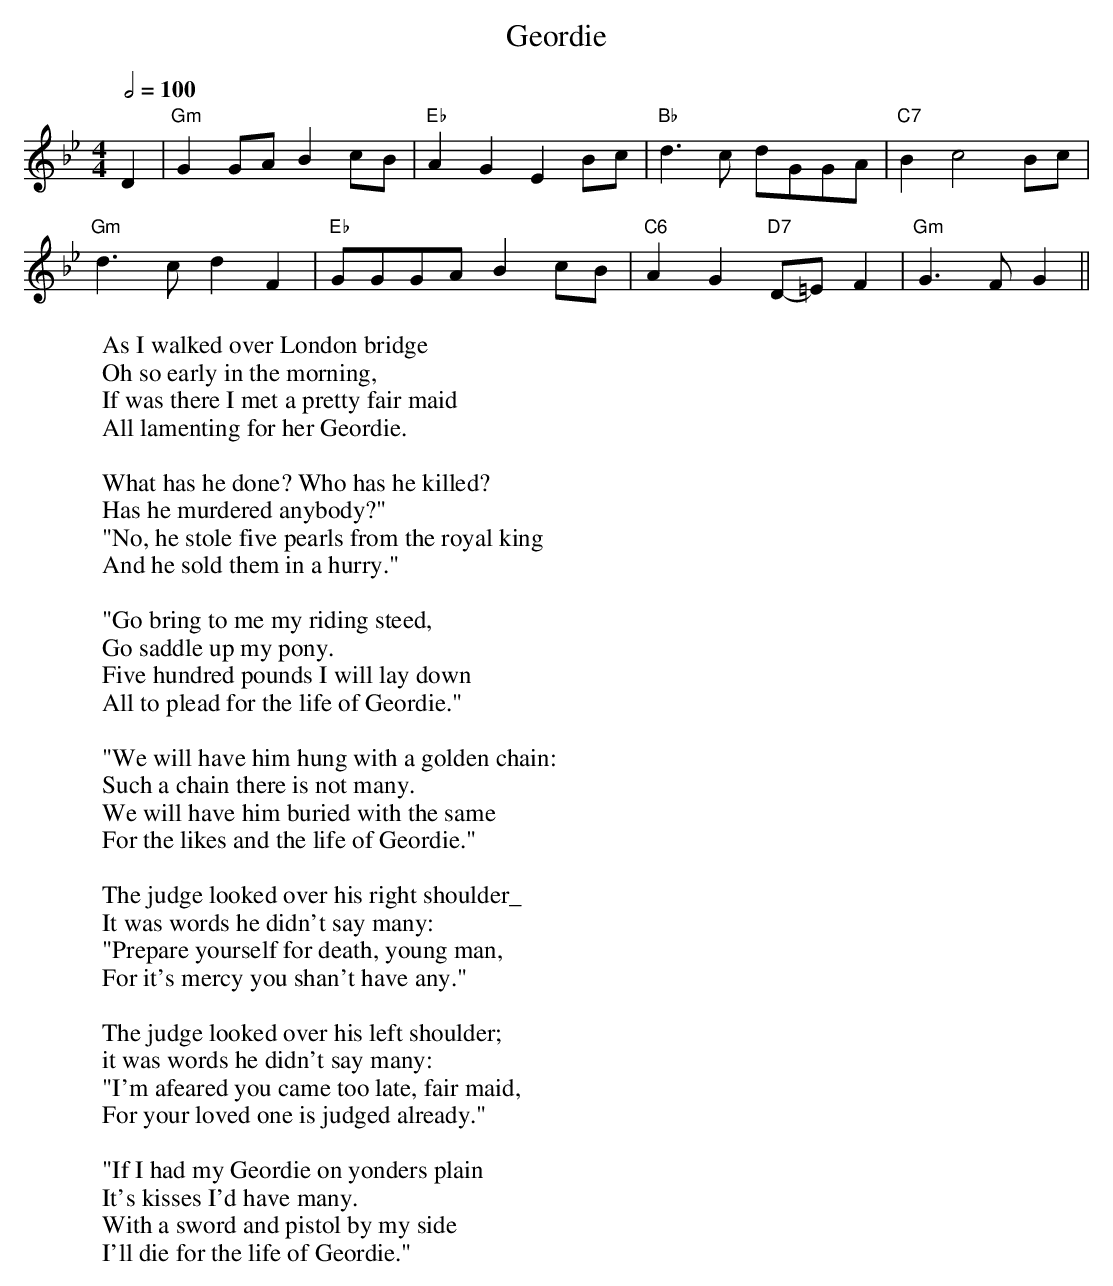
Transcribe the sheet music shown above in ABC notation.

X:1
T:Geordie
M:4/4
L:1/8
Q:2/4=100
W:As I walked over London bridge
W:Oh so early in the morning,
W:If was there I met a pretty fair maid
W:All lamenting for her Geordie.
W:
W:What has he done? Who has he killed?
W:Has he murdered anybody?"
W:"No, he stole five pearls from the royal king
W:And he sold them in a hurry."
W:
W:"Go bring to me my riding steed,
W:Go saddle up my pony.
W:Five hundred pounds I will lay down
W:All to plead for the life of Geordie."
W:
W:"We will have him hung with a golden chain:
W:Such a chain there is not many.
W:We will have him buried with the same
W:For the likes and the life of Geordie."
W:
W:The judge looked over his right shoulder_
W:It was words he didn't say many:
W:"Prepare yourself for death, young man,
W:For it's mercy you shan't have any."
W:
W:The judge looked over his left shoulder;
W:it was words he didn't say many:
W:"I'm afeared you came too late, fair maid,
W:For your loved one is judged already."
W:
W:"If I had my Geordie on yonders plain
W:It's kisses I'd have many.
W:With a sword and pistol by my side
W:I'll die for the life of Geordie."
K:Bb
D2|"Gm"G2G-A B2c-B|"Eb"A2G2 E2Bc|"Bb"d3c d-GG-A|"C7"B2c4Bc|
"Gm"d3c d2F2|"Eb"GGG-A B2cB|"C6"A2G2 "D7"D-=EF2|"Gm"G3-F G2||
